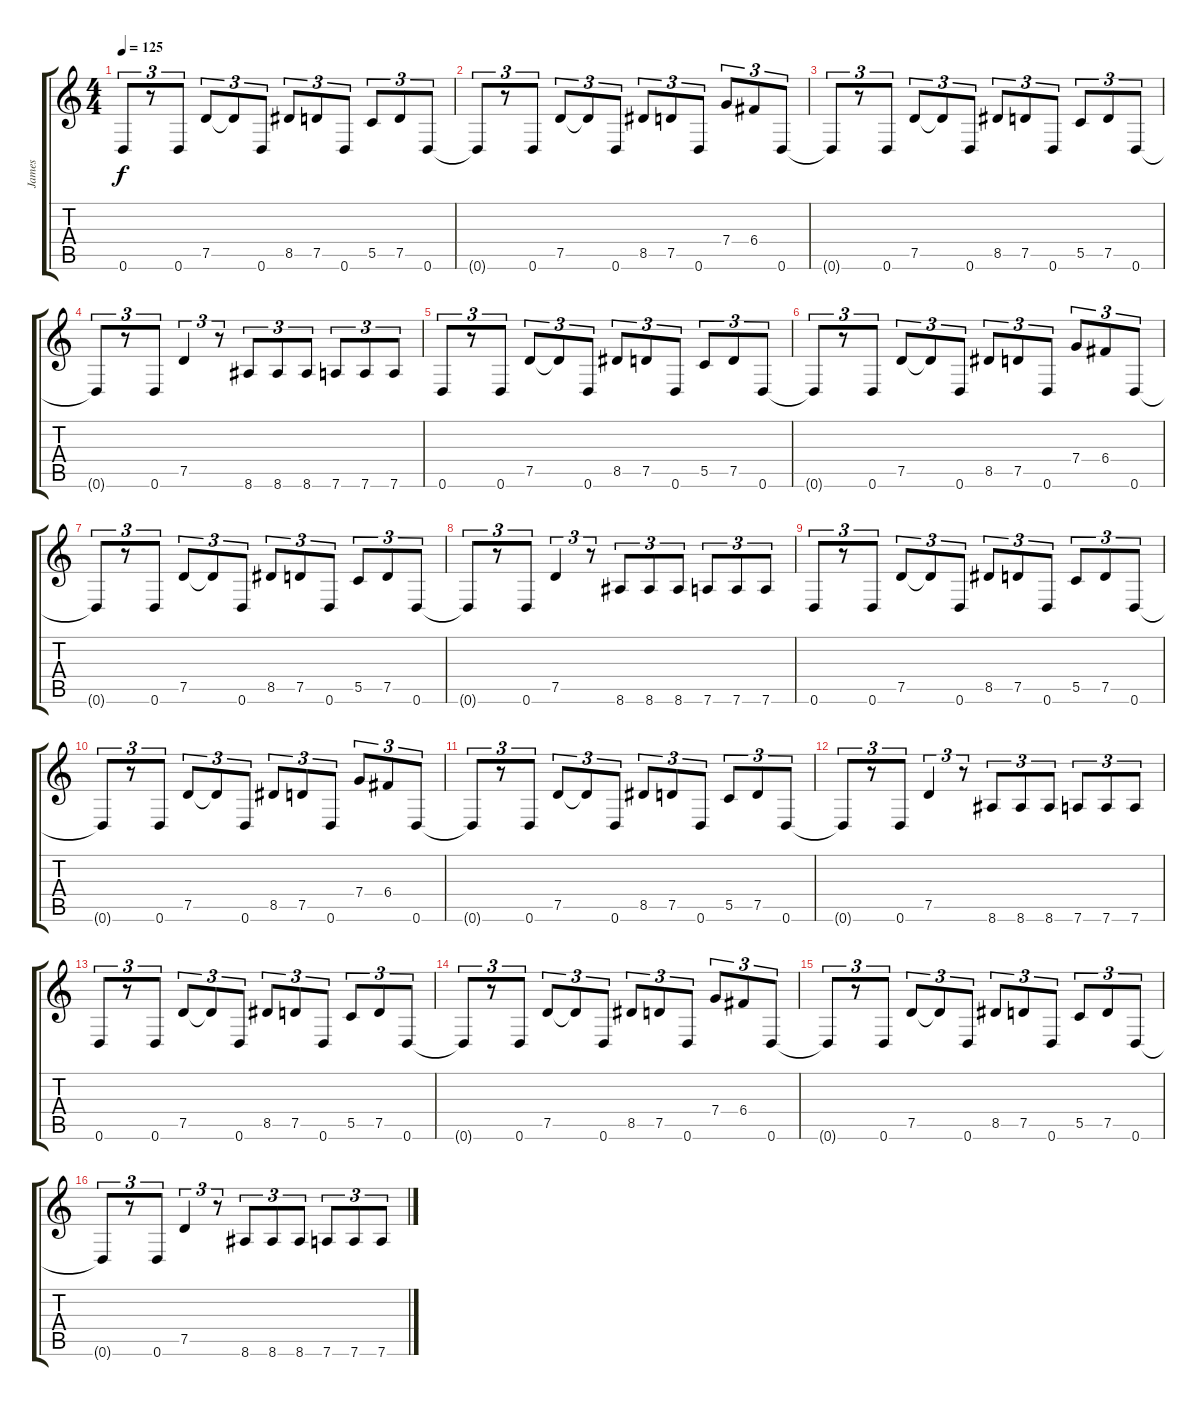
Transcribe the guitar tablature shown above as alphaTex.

\track ("James" "James") {instrument distortionguitar}
\staff {score tabs}
\tuning (D4 A3 F3 C3 G2 D2) {hide}
\ts (4 4)
\tempo 125
\clef g2
\ks c
0.6.8{tu (3 2) dy f} r.8{tu (3 2)} 0.6.8{tu (3 2)} 7.5.8{tu (3 2)} 7.5{t}.8{tu (3 2)} 0.6.8{tu (3 2)} 8.5.8{tu (3 2)} 7.5.8{tu (3 2)} 0.6.8{tu (3 2)} 5.5.8{tu (3 2)} 7.5.8{tu (3 2)} 0.6.8{tu (3 2)} |
0.6{t}.8{tu (3 2)} r.8{tu (3 2)} 0.6.8{tu (3 2)} 7.5.8{tu (3 2)} 7.5{t}.8{tu (3 2)} 0.6.8{tu (3 2)} 8.5.8{tu (3 2)} 7.5.8{tu (3 2)} 0.6.8{tu (3 2)} 7.4.8{tu (3 2)} 6.4.8{tu (3 2)} 0.6.8{tu (3 2)} |
0.6{t}.8{tu (3 2)} r.8{tu (3 2)} 0.6.8{tu (3 2)} 7.5.8{tu (3 2)} 7.5{t}.8{tu (3 2)} 0.6.8{tu (3 2)} 8.5.8{tu (3 2)} 7.5.8{tu (3 2)} 0.6.8{tu (3 2)} 5.5.8{tu (3 2)} 7.5.8{tu (3 2)} 0.6.8{tu (3 2)} |
0.6{t}.8{tu (3 2)} r.8{tu (3 2)} 0.6.8{tu (3 2)} 7.5.4{tu (3 2)} r.8{tu (3 2)} 8.6.8{tu (3 2)} 8.6.8{tu (3 2)} 8.6.8{tu (3 2)} 7.6.8{tu (3 2)} 7.6.8{tu (3 2)} 7.6.8{tu (3 2)} |
0.6.8{tu (3 2)} r.8{tu (3 2)} 0.6.8{tu (3 2)} 7.5.8{tu (3 2)} 7.5{t}.8{tu (3 2)} 0.6.8{tu (3 2)} 8.5.8{tu (3 2)} 7.5.8{tu (3 2)} 0.6.8{tu (3 2)} 5.5.8{tu (3 2)} 7.5.8{tu (3 2)} 0.6.8{tu (3 2)} |
0.6{t}.8{tu (3 2)} r.8{tu (3 2)} 0.6.8{tu (3 2)} 7.5.8{tu (3 2)} 7.5{t}.8{tu (3 2)} 0.6.8{tu (3 2)} 8.5.8{tu (3 2)} 7.5.8{tu (3 2)} 0.6.8{tu (3 2)} 7.4.8{tu (3 2)} 6.4.8{tu (3 2)} 0.6.8{tu (3 2)} |
0.6{t}.8{tu (3 2)} r.8{tu (3 2)} 0.6.8{tu (3 2)} 7.5.8{tu (3 2)} 7.5{t}.8{tu (3 2)} 0.6.8{tu (3 2)} 8.5.8{tu (3 2)} 7.5.8{tu (3 2)} 0.6.8{tu (3 2)} 5.5.8{tu (3 2)} 7.5.8{tu (3 2)} 0.6.8{tu (3 2)} |
0.6{t}.8{tu (3 2)} r.8{tu (3 2)} 0.6.8{tu (3 2)} 7.5.4{tu (3 2)} r.8{tu (3 2)} 8.6.8{tu (3 2)} 8.6.8{tu (3 2)} 8.6.8{tu (3 2)} 7.6.8{tu (3 2)} 7.6.8{tu (3 2)} 7.6.8{tu (3 2)} |
0.6.8{tu (3 2)} r.8{tu (3 2)} 0.6.8{tu (3 2)} 7.5.8{tu (3 2)} 7.5{t}.8{tu (3 2)} 0.6.8{tu (3 2)} 8.5.8{tu (3 2)} 7.5.8{tu (3 2)} 0.6.8{tu (3 2)} 5.5.8{tu (3 2)} 7.5.8{tu (3 2)} 0.6.8{tu (3 2)} |
0.6{t}.8{tu (3 2)} r.8{tu (3 2)} 0.6.8{tu (3 2)} 7.5.8{tu (3 2)} 7.5{t}.8{tu (3 2)} 0.6.8{tu (3 2)} 8.5.8{tu (3 2)} 7.5.8{tu (3 2)} 0.6.8{tu (3 2)} 7.4.8{tu (3 2)} 6.4.8{tu (3 2)} 0.6.8{tu (3 2)} |
0.6{t}.8{tu (3 2)} r.8{tu (3 2)} 0.6.8{tu (3 2)} 7.5.8{tu (3 2)} 7.5{t}.8{tu (3 2)} 0.6.8{tu (3 2)} 8.5.8{tu (3 2)} 7.5.8{tu (3 2)} 0.6.8{tu (3 2)} 5.5.8{tu (3 2)} 7.5.8{tu (3 2)} 0.6.8{tu (3 2)} |
0.6{t}.8{tu (3 2)} r.8{tu (3 2)} 0.6.8{tu (3 2)} 7.5.4{tu (3 2)} r.8{tu (3 2)} 8.6.8{tu (3 2)} 8.6.8{tu (3 2)} 8.6.8{tu (3 2)} 7.6.8{tu (3 2)} 7.6.8{tu (3 2)} 7.6.8{tu (3 2)} |
0.6.8{tu (3 2)} r.8{tu (3 2)} 0.6.8{tu (3 2)} 7.5.8{tu (3 2)} 7.5{t}.8{tu (3 2)} 0.6.8{tu (3 2)} 8.5.8{tu (3 2)} 7.5.8{tu (3 2)} 0.6.8{tu (3 2)} 5.5.8{tu (3 2)} 7.5.8{tu (3 2)} 0.6.8{tu (3 2)} |
0.6{t}.8{tu (3 2)} r.8{tu (3 2)} 0.6.8{tu (3 2)} 7.5.8{tu (3 2)} 7.5{t}.8{tu (3 2)} 0.6.8{tu (3 2)} 8.5.8{tu (3 2)} 7.5.8{tu (3 2)} 0.6.8{tu (3 2)} 7.4.8{tu (3 2)} 6.4.8{tu (3 2)} 0.6.8{tu (3 2)} |
0.6{t}.8{tu (3 2)} r.8{tu (3 2)} 0.6.8{tu (3 2)} 7.5.8{tu (3 2)} 7.5{t}.8{tu (3 2)} 0.6.8{tu (3 2)} 8.5.8{tu (3 2)} 7.5.8{tu (3 2)} 0.6.8{tu (3 2)} 5.5.8{tu (3 2)} 7.5.8{tu (3 2)} 0.6.8{tu (3 2)} |
0.6{t}.8{tu (3 2)} r.8{tu (3 2)} 0.6.8{tu (3 2)} 7.5.4{tu (3 2)} r.8{tu (3 2)} 8.6.8{tu (3 2)} 8.6.8{tu (3 2)} 8.6.8{tu (3 2)} 7.6.8{tu (3 2)} 7.6.8{tu (3 2)} 7.6.8{tu (3 2)}
